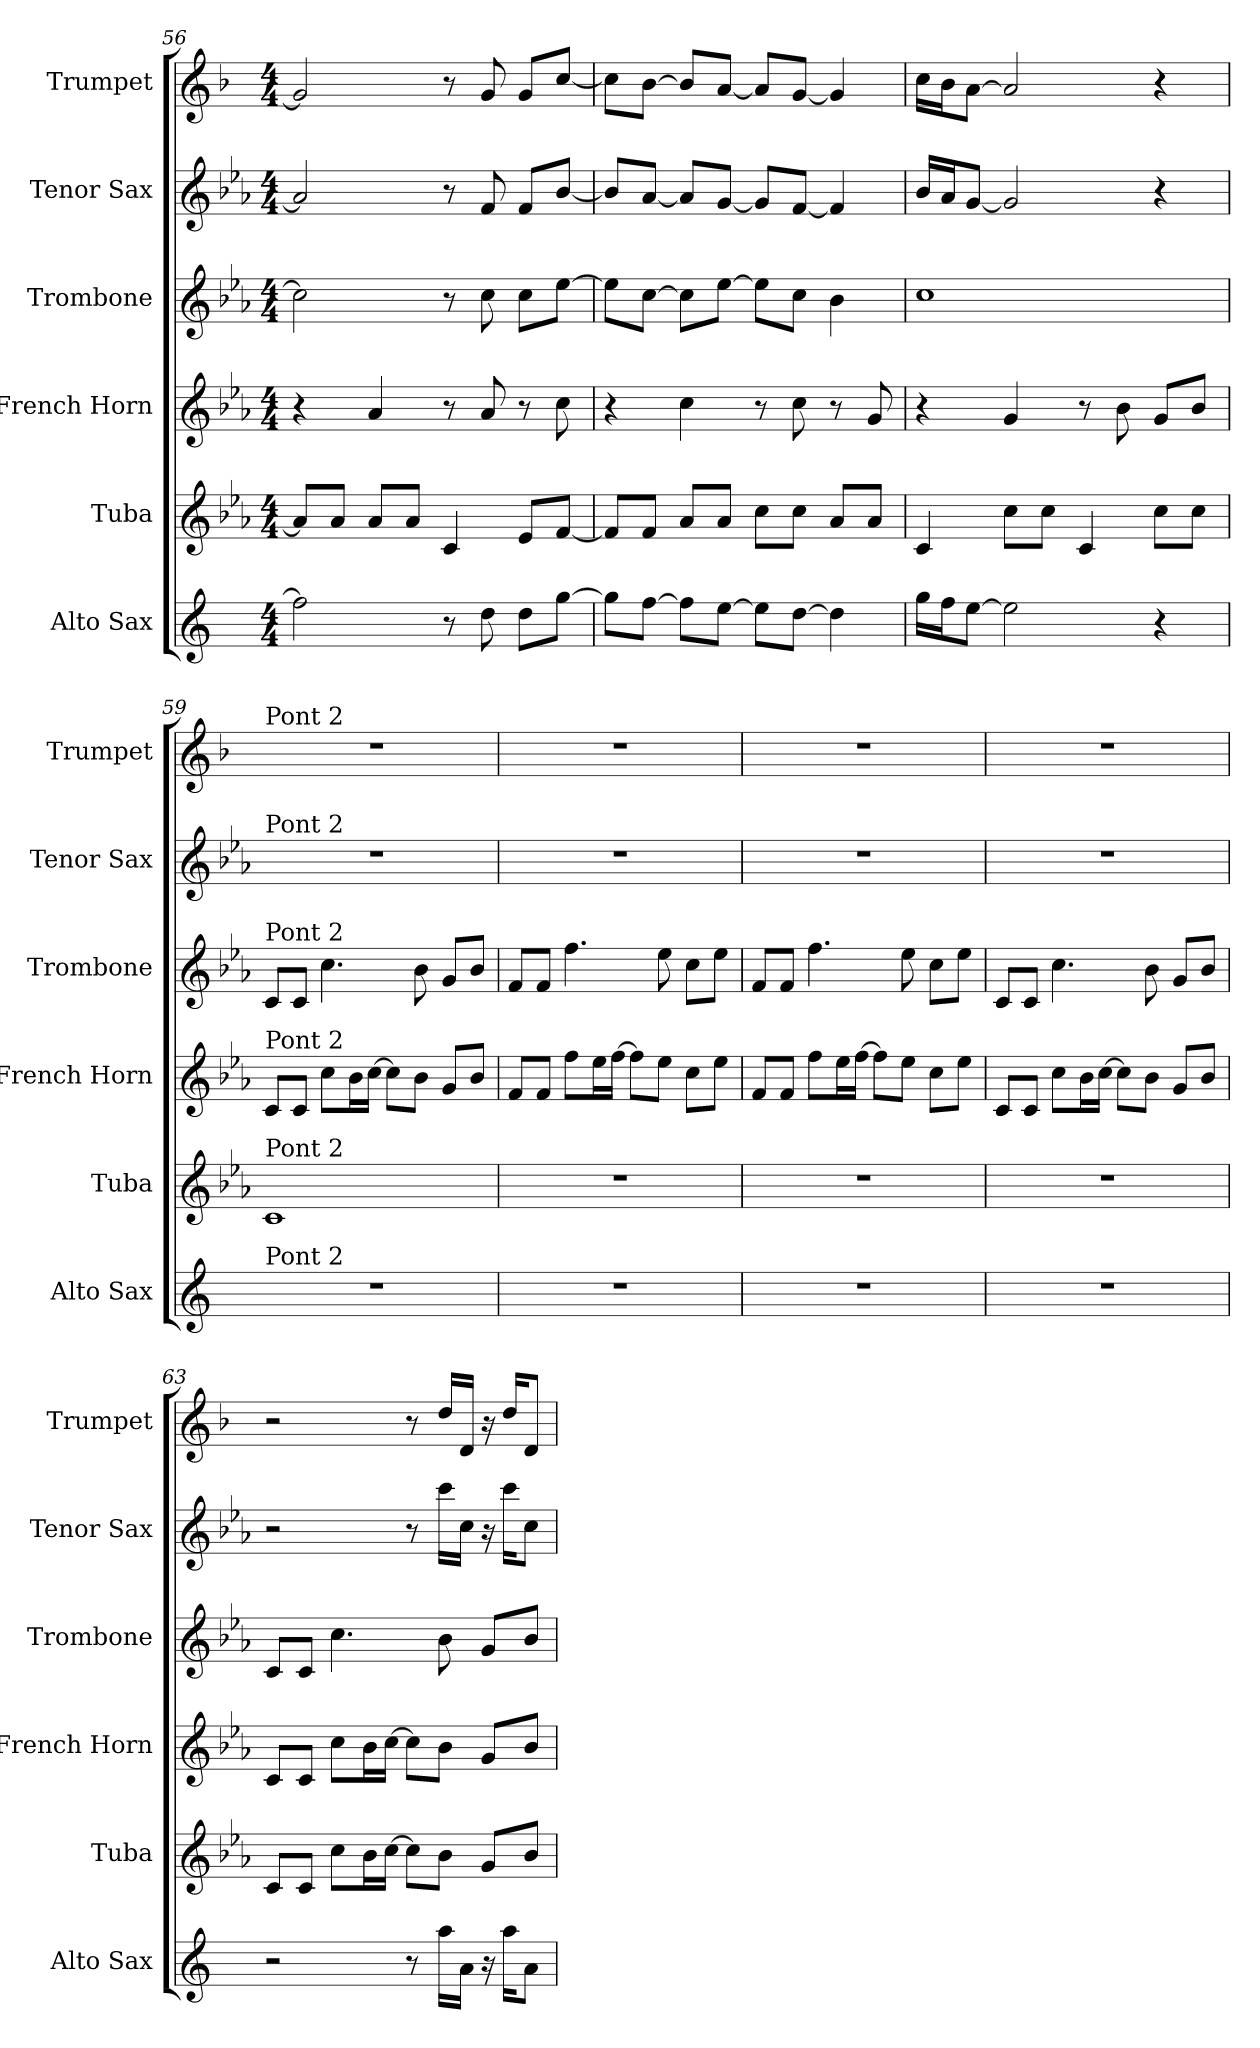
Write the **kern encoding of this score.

**kern	**kern	**kern	**kern	**kern	**kern
*part6	*part5	*part4	*part3	*part2	*part1
*staff6	*staff5	*staff4	*staff3	*staff2	*staff1
*I"Alto Sax	*I"Tuba	*I"French Horn	*I"Trombone	*I"Tenor Sax	*I"Trumpet
*I'Alto Sax	*I'Tuba	*I'French Horn	*I'Trombone	*I'Tenor Sax	*I'Trumpet
*clefG2	*clefG2	*clefG2	*clefG2	*clefG2	*clefG2
*ITrd5c9	*ITrd15c26	*ITrd8c14	*ITrd8c14	*ITrd8c14	*ITrd1c2
*k[b-e-a-]	*k[b-e-a-]	*k[b-e-a-]	*k[b-e-a-]	*k[b-e-a-]	*k[b-e-a-]
*M4/4	*M4/4	*M4/4	*M4/4	*M4/4	*M4/4
=56	=56	=56	=56	=56	=56
2a-]	8AA-L]	4r	2c]	2A-]	2f]
.	8AA-J	.	.	.	.
.	8AA-L	4A-	.	.	.
.	8AA-J	.	.	.	.
8r	4CC	8r	8r	8r	8r
8f	.	8A-	8c	8F	8f
8fL	8EE-L	8r	8cL	8FL	8fL
[8b-J	[8FFJ	8c	[8e-J	[8B-J	[8b-J
=57	=57	=57	=57	=57	=57
8b-L]	8FFL]	4r	8e-L]	8B-L]	8b-L]
[8a-J	8FFJ	.	[8cJ	[8A-J	[8a-J
8a-L]	8AA-L	4c	8cL]	8A-L]	8a-L]
[8gJ	8AA-J	.	[8e-J	[8GJ	[8gJ
8gL]	8CL	8r	8e-L]	8GL]	8gL]
[8fJ	8CJ	8c	8cJ	[8FJ	[8fJ
4f]	8AA-L	8r	4B-	4F]	4f]
.	8AA-J	8G	.	.	.
=58	=58	=58	=58	=58	=58
16b-LL	4CC	4r	1c	16B-LL	16b-LL
16a-J	.	.	.	16A-J	16a-J
[8gJ	.	.	.	[8GJ	[8gJ
2g]	8CL	4G	.	2G]	2g]
.	8CJ	.	.	.	.
.	4CC	8r	.	.	.
.	.	8B-	.	.	.
4r	8CL	8GL	.	4r	4r
.	8CJ	8B-J	.	.	.
=59	=59	=59	=59	=59	=59
!	!	!	!	!	!LO:TX:a:t=Pont 2
!	!	!	!	!LO:TX:a:t=Pont 2	!
!	!	!	!LO:TX:a:t=Pont 2	!	!
!	!	!LO:TX:a:t=Pont 2	!	!	!
!	!LO:TX:a:t=Pont 2	!	!	!	!
!LO:TX:a:t=Pont 2	!	!	!	!	!
1r	1CC	8CL	8CL	1r	1r
.	.	8CJ	8CJ	.	.
.	.	8cL	4.c	.	.
.	.	16B-L	.	.	.
.	.	[16cJJ	.	.	.
.	.	8cL]	.	.	.
.	.	8B-J	8B-	.	.
.	.	8GL	8GL	.	.
.	.	8B-J	8B-J	.	.
=60	=60	=60	=60	=60	=60
1r	1r	8FL	8FL	1r	1r
.	.	8FJ	8FJ	.	.
.	.	8fL	4.f	.	.
.	.	16e-L	.	.	.
.	.	[16fJJ	.	.	.
.	.	8fL]	.	.	.
.	.	8e-J	8e-	.	.
.	.	8cL	8cL	.	.
.	.	8e-J	8e-J	.	.
=61	=61	=61	=61	=61	=61
1r	1r	8FL	8FL	1r	1r
.	.	8FJ	8FJ	.	.
.	.	8fL	4.f	.	.
.	.	16e-L	.	.	.
.	.	[16fJJ	.	.	.
.	.	8fL]	.	.	.
.	.	8e-J	8e-	.	.
.	.	8cL	8cL	.	.
.	.	8e-J	8e-J	.	.
=62	=62	=62	=62	=62	=62
1r	1r	8CL	8CL	1r	1r
.	.	8CJ	8CJ	.	.
.	.	8cL	4.c	.	.
.	.	16B-L	.	.	.
.	.	[16cJJ	.	.	.
.	.	8cL]	.	.	.
.	.	8B-J	8B-	.	.
.	.	8GL	8GL	.	.
.	.	8B-J	8B-J	.	.
=63	=63	=63	=63	=63	=63
2r	8CCL	8CL	8CL	2r	2r
.	8CCJ	8CJ	8CJ	.	.
.	8CL	8cL	4.c	.	.
.	16BB-L	16B-L	.	.	.
.	[16CJJ	[16cJJ	.	.	.
8r	8CL]	8cL]	.	8r	8r
16ccLL	8BB-J	8B-J	8B-	16ccLL	16ccLL
16cJJ	.	.	.	16cJJ	16cJJ
16r	8GGL	8GL	8GL	16r	16r
16ccKL	.	.	.	16ccKL	16ccKL
8cJ	8BB-J	8B-J	8B-J	8cJ	8cJ
=	=	=	=	=	=
*-	*-	*-	*-	*-	*-
